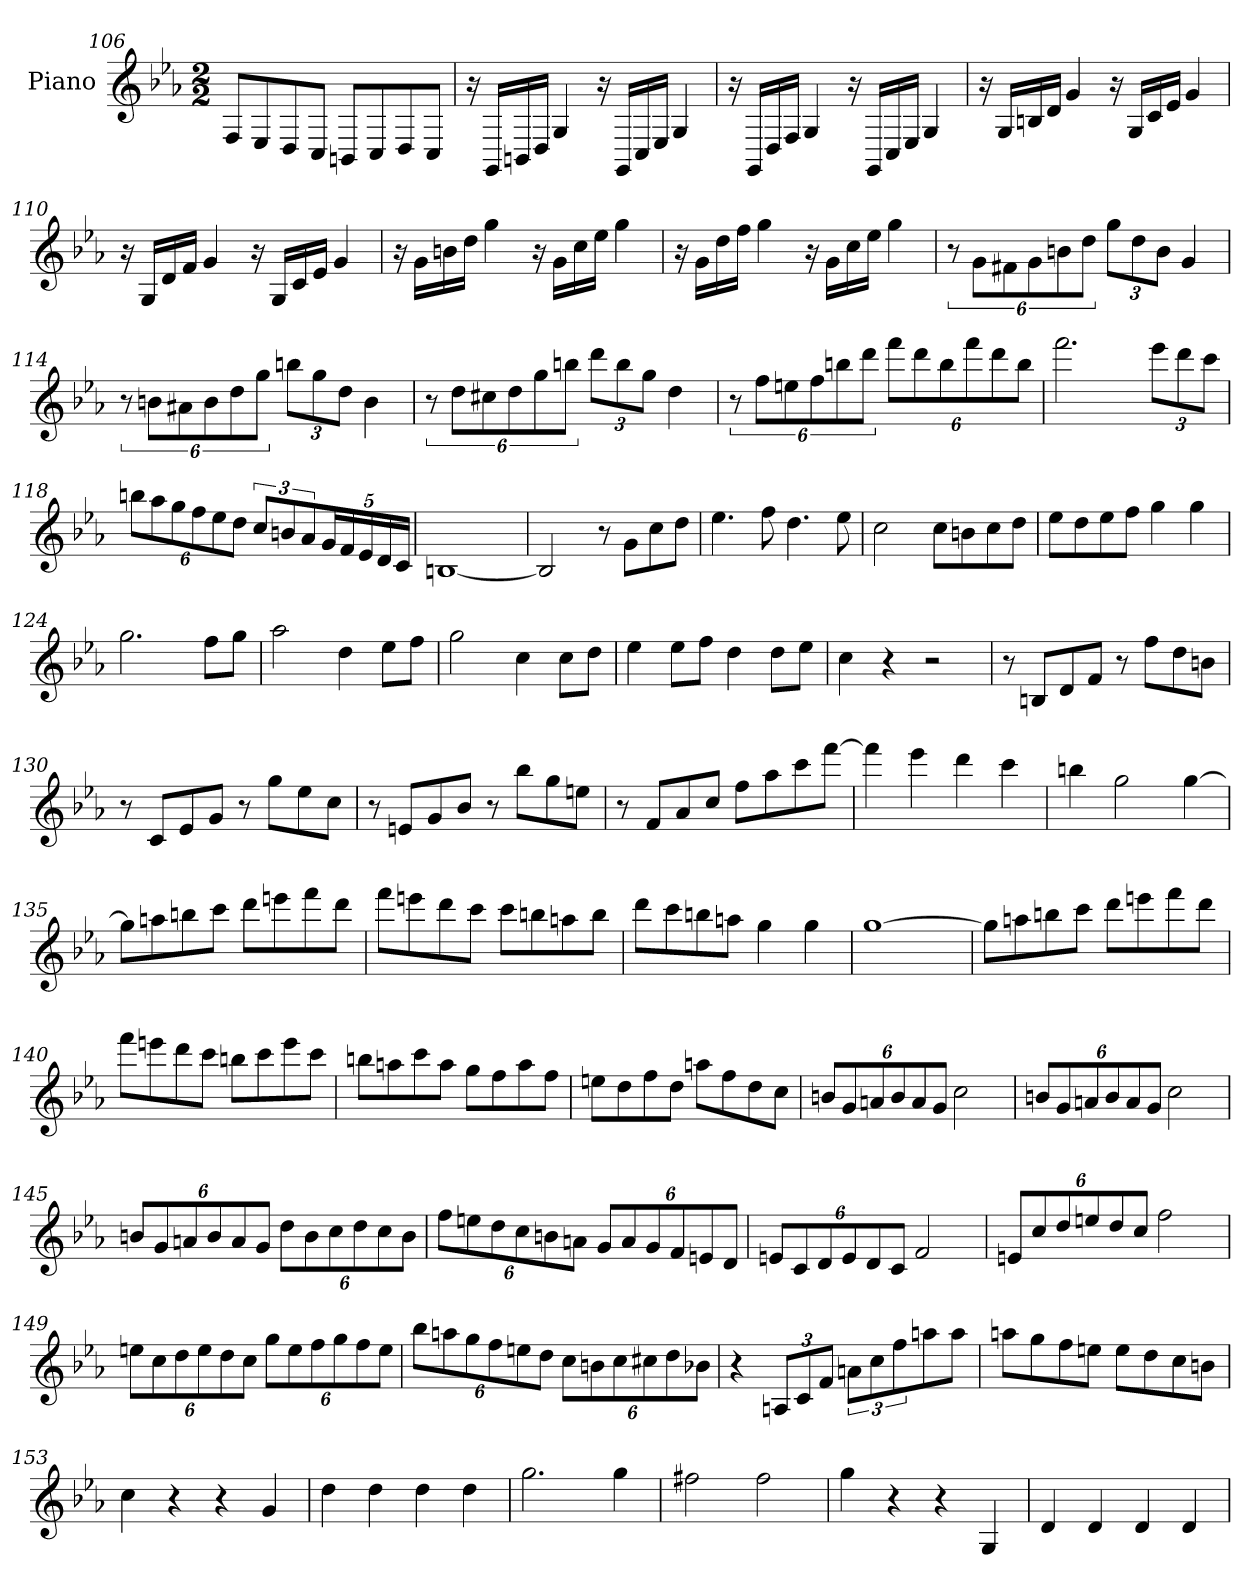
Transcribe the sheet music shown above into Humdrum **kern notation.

**kern
*part1
*staff1
*I"Piano
*I'Pno
*clefG2
*k[b-e-a-]
*c:
*M2/2
=106
8F/L
8E-/
8D/
8C/J
8BBn/L
8C/
8D/
8C/J
=107
16r
16GG/LL
16BBn/
16D/JJ
4G
16r
16GG/LL
16C/
16E-/JJ
4G
=108
16r
16GG/LL
16D/
16F/JJ
4G
16r
16GG/LL
16C/
16E-/JJ
4G
=109
16r
16G/LL
16Bn/
16d/JJ
4g
16r
16G/LL
16c/
16e-/JJ
4g
=110
16r
16G/LL
16d/
16f/JJ
4g
16r
16G/LL
16c/
16e-/JJ
4g
=111
16r
16g\LL
16bn\
16dd\JJ
4gg
16r
16g\LL
16cc\
16ee-\JJ
4gg
=112
16r
16g\LL
16dd\
16ff\JJ
4gg
16r
16g\LL
16cc\
16ee-\JJ
4gg
=113
12r
12g\L
12f#X\
12g\
12bn\
12dd\J
12gg\L
12dd\
12b\J
4g
=114
12r
12bn\L
12a#X\
12b\
12dd\
12gg\J
12bbn\L
12gg\
12dd\J
4b
=115
12r
12dd\L
12cc#X\
12dd\
12gg\
12bbn\J
12ddd\L
12bb\
12gg\J
4dd
=116
12r
12ff\L
12een\
12ff\
12bbn\
12ddd\J
12fff\L
12ddd\
12bb\
12fff\
12ddd\
12bb\J
=117
2.fff
12eee-\L
12ddd\
12ccc\J
=118
12bbn\L
12aa-\
12gg\
12ff\
12ee-\
12dd\J
12cc/L
12bn/
12a-/
20g/L
20f/
20e-/
20d/
20c/JJ
=119
[1Bn
=120
2B]
8r
8g\L
8cc\
8dd\J
=121
4.ee-
8ff
4.dd
8ee-
=122
2cc
8cc\L
8bn\
8cc\
8dd\J
=123
8ee-\L
8dd\
8ee-\
8ff\J
4gg
4gg
=124
2.gg
8ff\L
8gg\J
=125
2aa-
4dd
8ee-\L
8ff\J
=126
2gg
4cc
8cc\L
8dd\J
=127
4ee-
8ee-\L
8ff\J
4dd
8dd\L
8ee-\J
=128
4cc
4r
2r
=129
8r
8Bn/L
8d/
8f/J
8r
8ff\L
8dd\
8bn\J
=130
8r
8c/L
8e-/
8g/J
8r
8gg\L
8ee-\
8cc\J
=131
8r
8en/L
8g/
8b-/J
8r
8bb-\L
8gg\
8een\J
=132
8r
8f/L
8a-/
8cc/J
8ff\L
8aa-\
8ccc\
[8fff\J
=133
4fff]
4eee-
4ddd
4ccc
=134
4bbn
2gg
[4gg
=135
8gg\L]
8aan\
8bbn\
8ccc\J
8ddd\L
8eeen\
8fff\
8ddd\J
=136
8fff\L
8eeen\
8ddd\
8ccc\J
8ccc\L
8bbn\
8aan\
8bb\J
=137
8ddd\L
8ccc\
8bbn\
8aan\J
4gg
4gg
=138
[1gg
=139
8gg\L]
8aan\
8bbn\
8ccc\J
8ddd\L
8eeen\
8fff\
8ddd\J
=140
8fff\L
8eeen\
8ddd\
8ccc\J
8bbn\L
8ccc\
8eee\
8ccc\J
=141
8bbn\L
8aan\
8ccc\
8aa\J
8gg\L
8ff\
8aa\
8ff\J
=142
8een\L
8dd\
8ff\
8dd\J
8aan\L
8ff\
8dd\
8cc\J
=143
12bn/L
12g/
12an/
12b/
12a/
12g/J
2cc
=144
12bn/L
12g/
12an/
12b/
12a/
12g/J
2cc
=145
12bn/L
12g/
12an/
12b/
12a/
12g/J
12dd\L
12b\
12cc\
12dd\
12cc\
12b\J
=146
12ff\L
12een\
12dd\
12cc\
12bn\
12an\J
12g/L
12a/
12g/
12f/
12en/
12d/J
=147
12en/L
12c/
12d/
12e/
12d/
12c/J
2f
=148
12en/L
12cc/
12dd/
12een/
12dd/
12cc/J
2ff
=149
12een\L
12cc\
12dd\
12ee\
12dd\
12cc\J
12gg\L
12ee\
12ff\
12gg\
12ff\
12ee\J
=150
12bb-\L
12aan\
12gg\
12ff\
12een\
12dd\J
12cc\L
12bn\
12cc\
12cc#X\
12dd\
12b-X\J
=151
4r
12An/L
12c/
12f/J
12an\L
12cc\
12ff\
8aan\
8aa\J
=152
8aan\L
8gg\
8ff\
8een\J
8ee\L
8dd\
8cc\
8bn\J
=153
4cc
4r
4r
4g
=154
4dd
4dd
4dd
4dd
=155
2.gg
4gg
=156
2ff#X
2ff#
=157
4gg
4r
4r
4G
=158
4d
4d
4d
4d
=
*-
